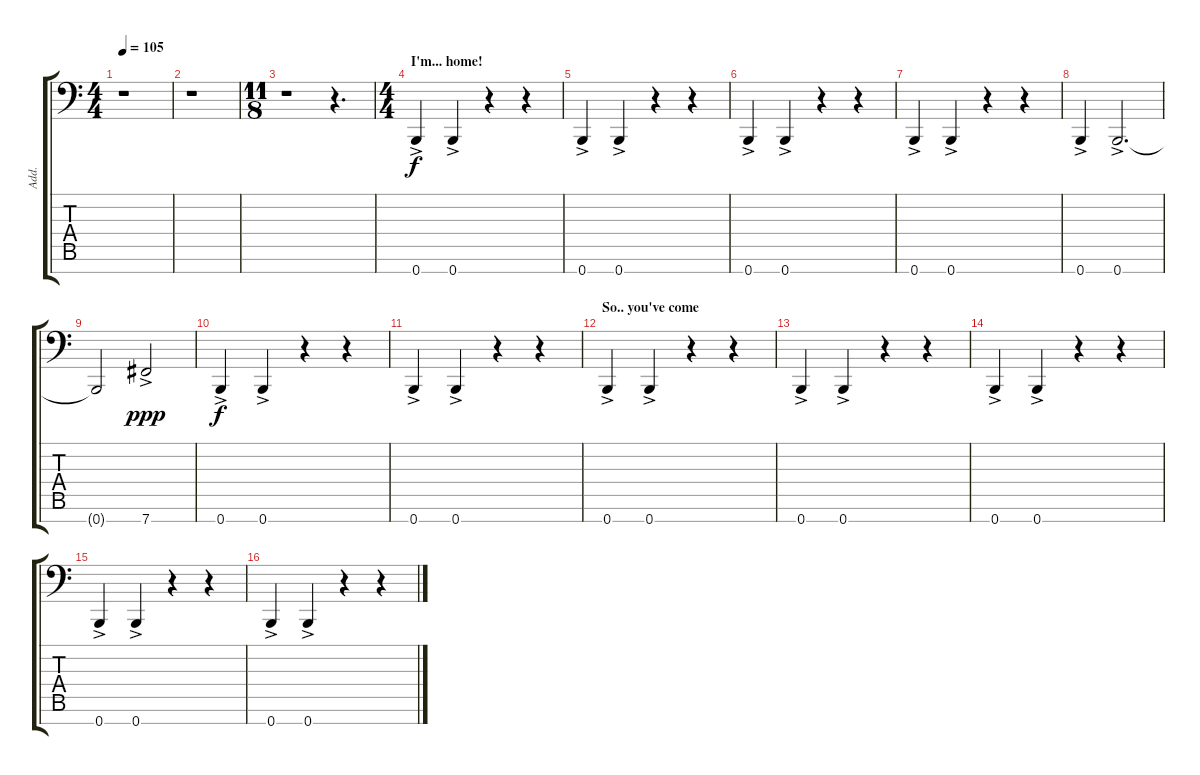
\track ("Add." "Add.") {instrument distortionguitar}
\staff {score tabs}
\tuning (Eb4 B3 Gb3 B2 Gb2 B1 B0) {hide}
\ts (4 4)
\tempo 105
\clef f4
\ks c
r.1{dy f} |
r.1 |
\ts (11 8)
r.1 r.4{d} |
\ts (4 4)
\section ("" "I'm... home!")
0.7{ac}.4 0.7{ac}.4 r.4 r.4 |
0.7{ac}.4 0.7{ac}.4 r.4 r.4 |
0.7{ac}.4 0.7{ac}.4 r.4 r.4 |
0.7{ac}.4 0.7{ac}.4 r.4 r.4 |
0.7{ac}.4 0.7{ac}.2{d} |
0.7{t}.2 7.7{ac}.2{dy ppp} |
0.7{ac}.4{dy f} 0.7{ac}.4 r.4 r.4 |
0.7{ac}.4 0.7{ac}.4 r.4 r.4 |
\section ("" "So.. you've come")
0.7{ac}.4 0.7{ac}.4 r.4 r.4 |
0.7{ac}.4 0.7{ac}.4 r.4 r.4 |
0.7{ac}.4 0.7{ac}.4 r.4 r.4 |
0.7{ac}.4 0.7{ac}.4 r.4 r.4 |
0.7{ac}.4 0.7{ac}.4 r.4 r.4
